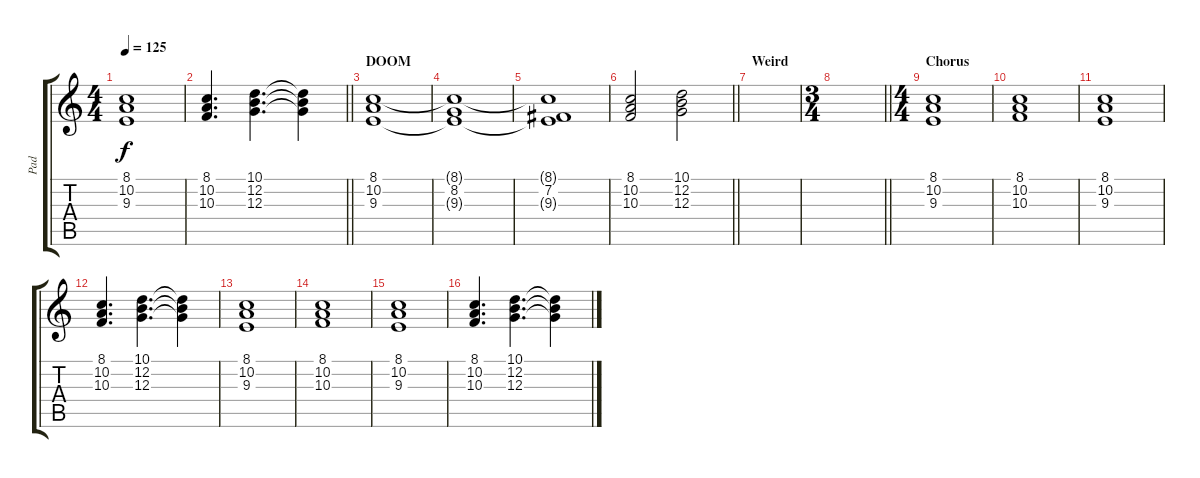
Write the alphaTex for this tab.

\track ("Pad" "Pad") {instrument pad8sweep}
\staff {score tabs}
\tuning (E4 B3 G3 D3 A2 E2) {hide}
\ts (4 4)
\tempo 125
\clef g2
\ks c
(8.1 10.2 9.3).1{dy f} |
\barLineRight lightlight
(8.1 10.2 10.3).4{d} (10.1 12.2 12.3).4{d} (10.1{t} 12.2{t} 12.3{t}).4 |
\section ("" "DOOM")
(8.1 10.2 9.3).1 |
(8.1{t} 8.2 9.3{t}).1 |
(8.1{t} 7.2 9.3{t}).1 |
\barLineRight lightlight
(8.1 10.2 10.3).2 (10.1 12.2 12.3).2 |
\section ("" "Weird")
|
\ts (3 4)
\barLineRight lightlight
|
\ts (4 4)
\section ("" "Chorus")
(8.1 10.2 9.3).1 |
(8.1 10.2 10.3).1 |
(8.1 10.2 9.3).1 |
(8.1 10.2 10.3).4{d} (10.1 12.2 12.3).4{d} (10.1{t} 12.2{t} 12.3{t}).4 |
(8.1 10.2 9.3).1 |
(8.1 10.2 10.3).1 |
(8.1 10.2 9.3).1 |
(8.1 10.2 10.3).4{d} (10.1 12.2 12.3).4{d} (10.1{t} 12.2{t} 12.3{t}).4
